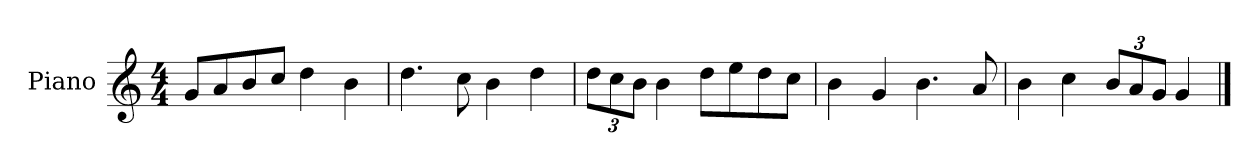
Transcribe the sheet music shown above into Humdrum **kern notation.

**kern
*part1
*staff1
*I"Piano
*I'P-no
*clefG2
*k[]
*M4/4
*MM90
=1
8g/L
8a/
8b/
8cc/J
4dd\
4b\
=2
4.dd\
8cc\
4b\
4dd\
=3
*Xbrackettup
12dd\L
12cc\
12b\J
4b\
8dd\L
8ee\
8dd\
8cc\J
=4
4b\
4g/
4.b\
8a/
=5
4b\
4cc\
12b/L
12a/
12g/J
4g/
==
*-
